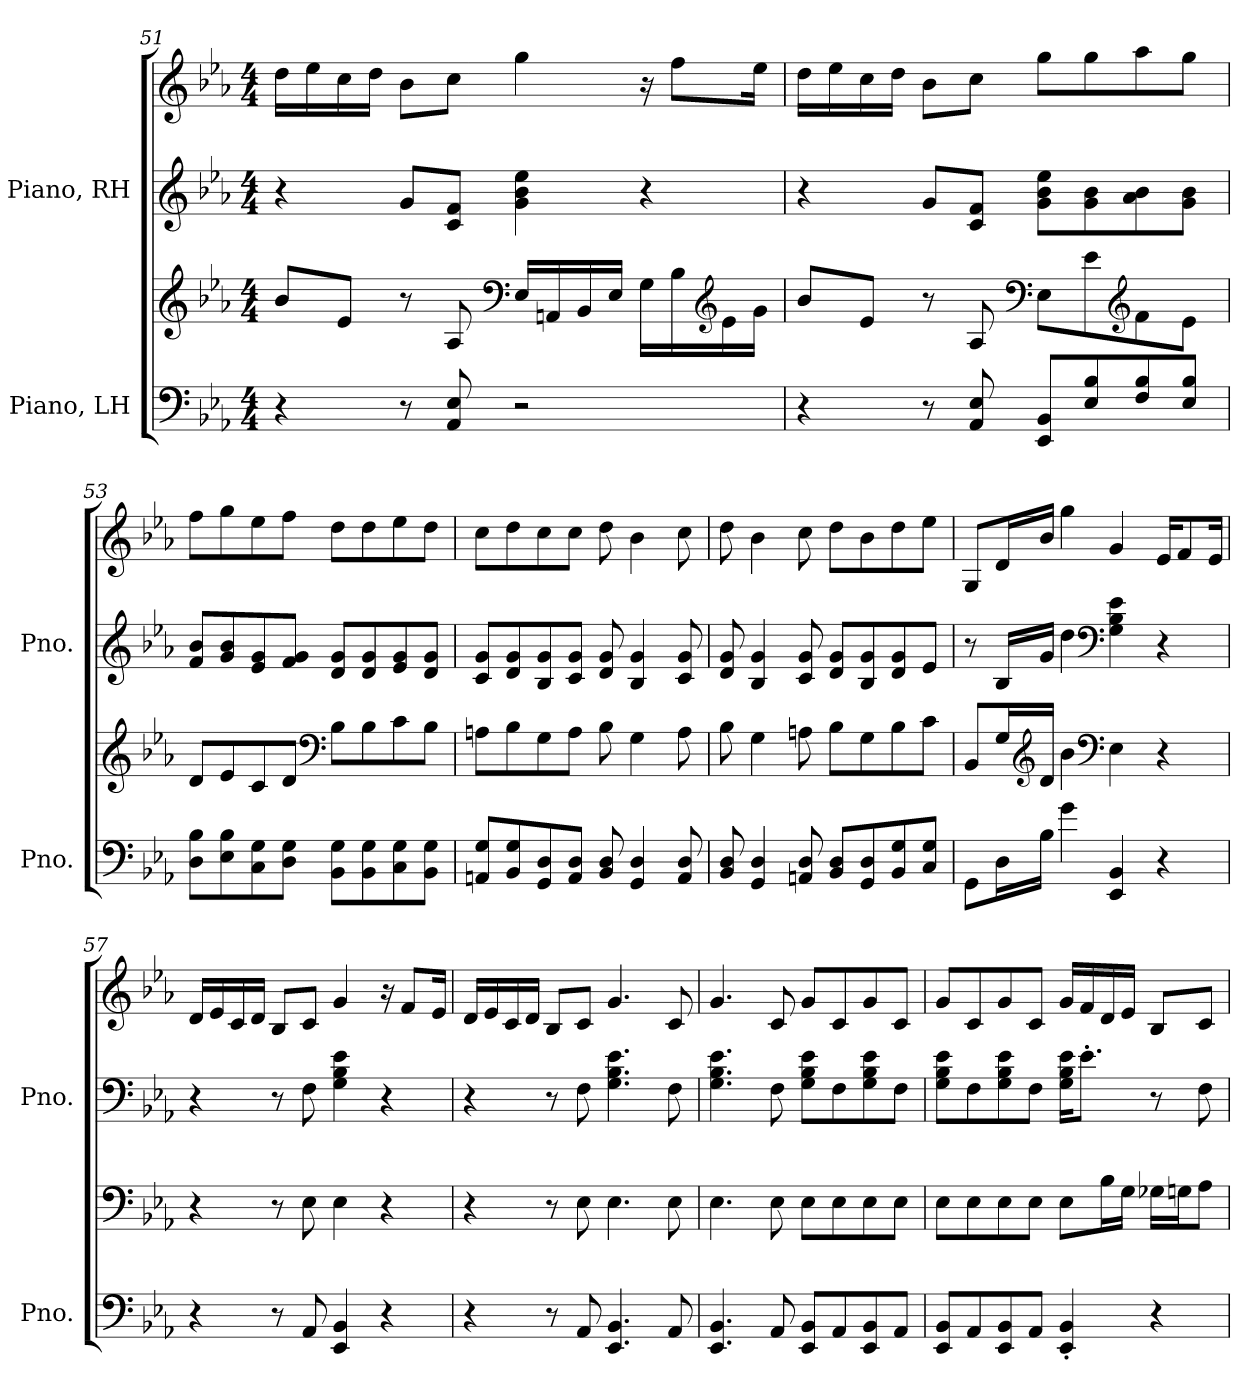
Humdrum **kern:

**kern	**kern	**kern	**kern
*part2	*part2	*part1	*part1
*staff4	*staff3	*staff2	*staff1
*I"Piano, LH	*	*I"Piano, RH	*
*I'Pno.	*	*I'Pno.	*
*clefF4	*clefG2	*clefG2	*clefG2
*k[b-e-a-]	*k[b-e-a-]	*k[b-e-a-]	*k[b-e-a-]
*M4/4	*M4/4	*M4/4	*M4/4
=51	=51	=51	=51
4r	8b-/L	4r	16dd\LL
.	.	.	16ee-\
.	8e-/J	.	16cc\
.	.	.	16dd\JJ
8r	8r	8g/L	8b-\L
8AA-/ 8E-/	8A-/	8c/ 8f/J	8cc\J
*	*clefF4	*	*
2r	16E-/LL	4g\ 4b-\ 4ee-\	4gg\
.	16AAn/	.	.
.	16BB-/	.	.
.	16E-/JJ	.	.
.	16G\LL	4r	16r
.	16B-\	.	8ff\L
*	*clefG2	*	*
.	16e-\	.	.
.	16g\JJ	.	16ee-\Jk
!!LO:LB:g=z
=52	=52	=52	=52
4r	8b-/L	4r	16dd\LL
.	.	.	16ee-\
.	8e-/J	.	16cc\
.	.	.	16dd\JJ
8r	8r	8g/L	8b-\L
8AA-/ 8E-/	8A-/	8c/ 8f/J	8cc\J
*	*clefF4	*	*
8EE-/ 8BB-/L	8E-\L	8g\ 8b-\ 8ee-\L	8gg\L
8E-/ 8B-/	8e-\	8g\ 8b-\	8gg\
*	*clefG2	*	*
8F/ 8B-/	8f\	8a-\ 8b-\	8aa-\
8E-/ 8B-/J	8e-\J	8g\ 8b-\J	8gg\J
=53	=53	=53	=53
8D\ 8B-\L	8d/L	8f/ 8b-/L	8ff\L
8E-\ 8B-\	8e-/	8g/ 8b-/	8gg\
8C\ 8G\	8c/	8e-/ 8g/	8ee-\
8D\ 8G\J	8d/J	8f/ 8g/J	8ff\J
*	*clefF4	*	*
8BB-\ 8G\L	8B-\L	8d/ 8g/L	8dd\L
8BB-\ 8G\	8B-\	8d/ 8g/	8dd\
8C\ 8G\	8c\	8e-/ 8g/	8ee-\
8BB-\ 8G\J	8B-\J	8d/ 8g/J	8dd\J
=54	=54	=54	=54
8AAn/ 8G/L	8An\L	8c/ 8g/L	8cc\L
8BB-/ 8G/	8B-\	8d/ 8g/	8dd\
8GG/ 8D/	8G\	8B-/ 8g/	8cc\
8AA/ 8D/J	8A\J	8c/ 8g/J	8cc\J
8BB-/ 8D/	8B-\	8d/ 8g/	8dd\
4GG/ 4D/	4G\	4B-/ 4g/	4b-\
8AA/ 8D/	8A\	8c/ 8g/	8cc\
!!LO:PB:g=z
=55	=55	=55	=55
8BB-/ 8D/	8B-\	8d/ 8g/	8dd\
4GG/ 4D/	4G\	4B-/ 4g/	4b-\
8AAn/ 8D/	8An\	8c/ 8g/	8cc\
8BB-/ 8D/L	8B-\L	8d/ 8g/L	8dd\L
8GG/ 8D/	8G\	8B-/ 8g/	8b-\
8BB-/ 8G/	8B-\	8d/ 8g/	8dd\
8C/ 8G/J	8c\J	8e-/J	8ee-\J
=56	=56	=56	=56
8GG\L	8BB-/L	8r	8G/L
16D\L	16G/L	16B-/LL	16d/L
*	*clefG2	*	*
16B-\JJ	16d/JJ	16g/JJ	16b-/JJ
4g\	4b-\	4dd\	4gg\
*	*clefF4	*clefF4	*
4EE-/ 4BB-/	4E-\	4G\ 4B-\ 4e-\	4g/
4r	4r	4r	16e-/KL
.	.	.	8f/
.	.	.	16e-/Jk
=57	=57	=57	=57
4r	4r	4r	16d/LL
.	.	.	16e-/
.	.	.	16c/
.	.	.	16d/JJ
8r	8r	8r	8B-/L
8AA-/	8E-\	8F\	8c/J
4EE-/ 4BB-/	4E-\	4G\ 4B-\ 4e-\	4g/
4r	4r	4r	16r
.	.	.	8f/L
.	.	.	16e-/Jk
!!LO:LB:g=z
=58	=58	=58	=58
4r	4r	4r	16d/LL
.	.	.	16e-/
.	.	.	16c/
.	.	.	16d/JJ
8r	8r	8r	8B-/L
8AA-/	8E-\	8F\	8c/J
4.EE-/ 4.BB-/	4.E-\	4.G\ 4.B-\ 4.e-\	4.g/
8AA-/	8E-\	8F\	8c/
=59	=59	=59	=59
4.EE-/ 4.BB-/	4.E-\	4.G\ 4.B-\ 4.e-\	4.g/
8AA-/	8E-\	8F\	8c/
8EE-/ 8BB-/L	8E-\L	8G\ 8B-\ 8e-\L	8g/L
8AA-/	8E-\	8F\	8c/
8EE-/ 8BB-/	8E-\	8G\ 8B-\ 8e-\	8g/
8AA-/J	8E-\J	8F\J	8c/J
=60	=60	=60	=60
8EE-/ 8BB-/L	8E-\L	8G\ 8B-\ 8e-\L	8g/L
8AA-/	8E-\	8F\	8c/
8EE-/ 8BB-/	8E-\	8G\ 8B-\ 8e-\	8g/
8AA-/J	8E-\J	8F\J	8c/J
4EE-/' 4BB-/'	8E-\L	16G\ 16B-\ 16e-\KL	16g/LL
.	.	8.e-'\J	16f/
.	16B-\L	.	16d/
.	16G\JJ	.	16e-/JJ
4r	16G-X\LL	8r	8B-/L
.	16Gn\J	.	.
.	8A-\J	8F\	8c/J
=	=	=	=
*-	*-	*-	*-
